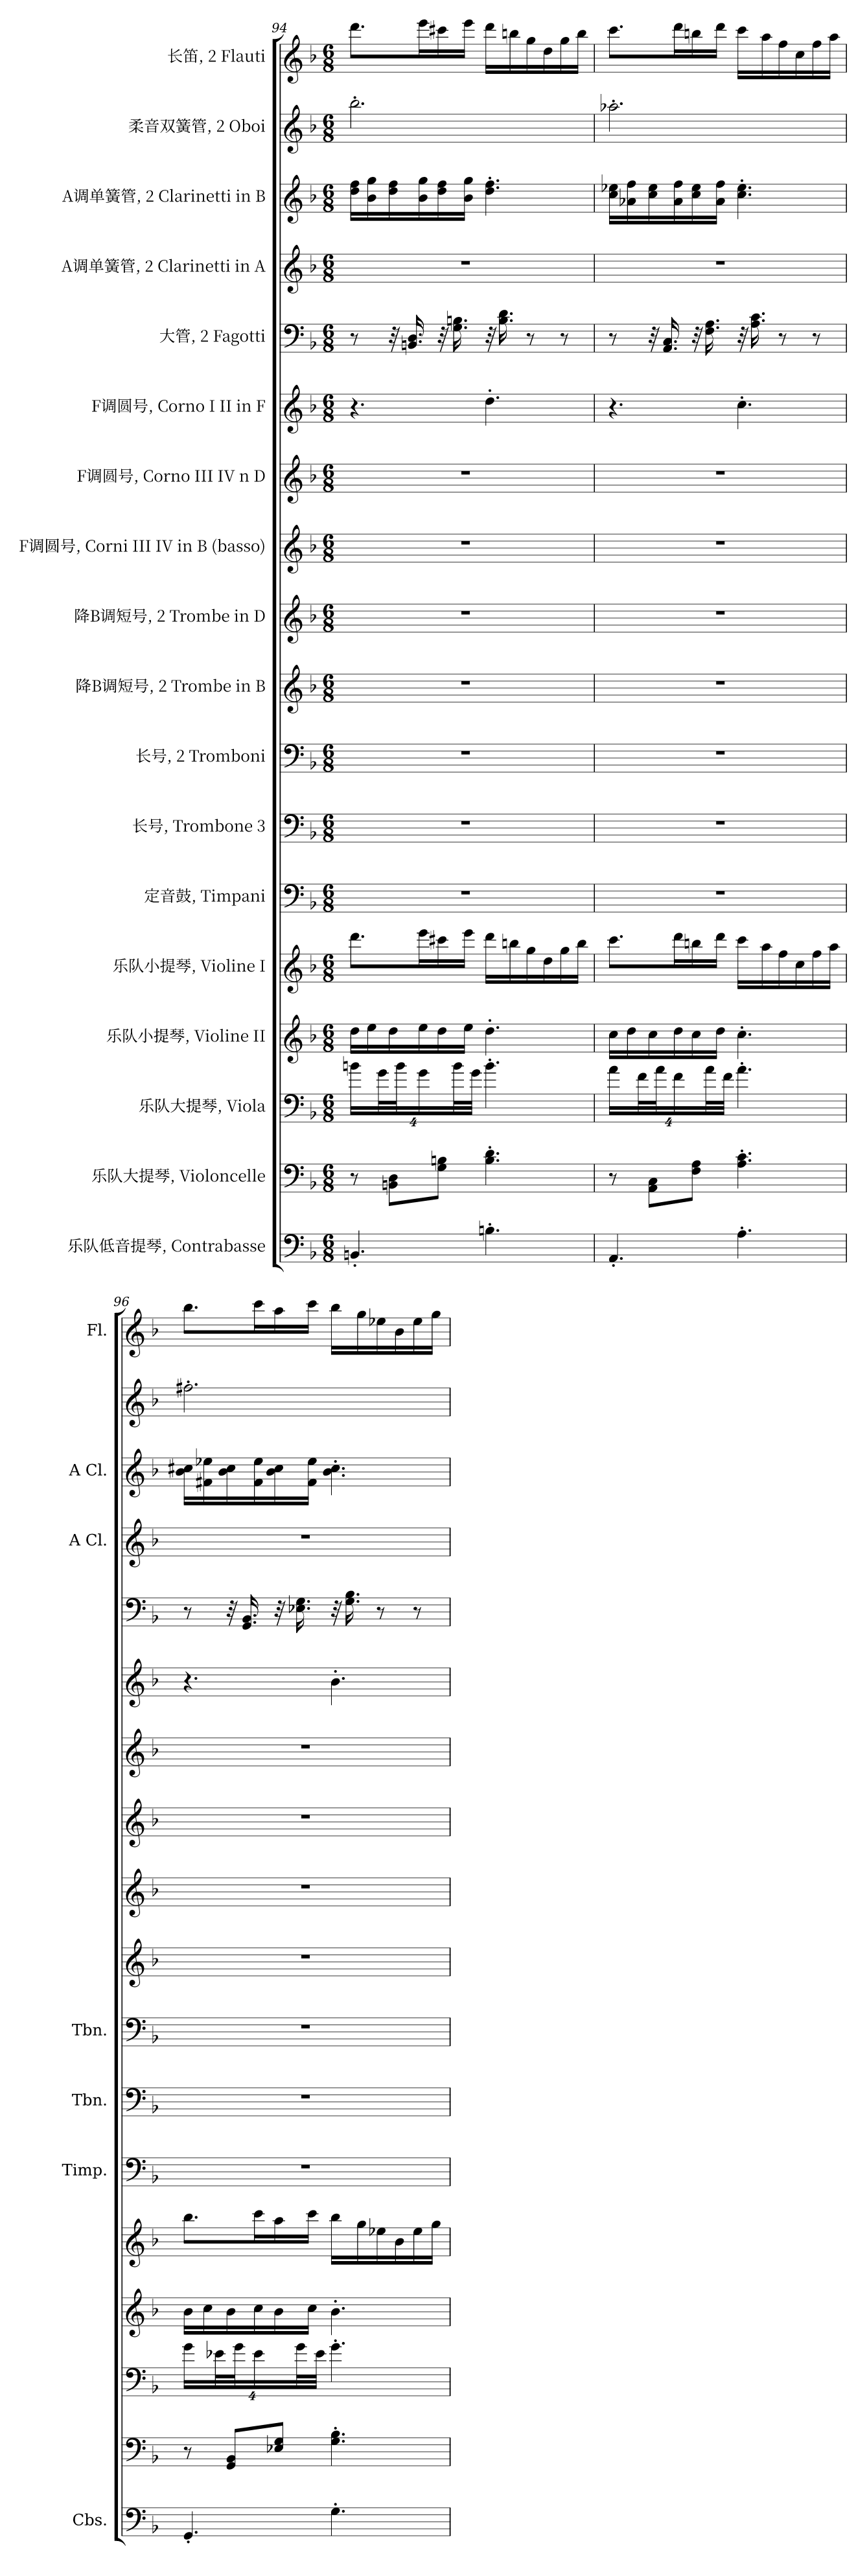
**kern	**kern	**kern	**kern	**kern	**kern	**kern	**kern	**kern	**kern	**kern	**kern	**kern	**kern	**kern	**kern	**kern	**kern
*part18	*part17	*part16	*part15	*part14	*part13	*part12	*part11	*part10	*part9	*part8	*part7	*part6	*part5	*part4	*part3	*part2	*part1
*staff18	*staff17	*staff16	*staff15	*staff14	*staff13	*staff12	*staff11	*staff10	*staff9	*staff8	*staff7	*staff6	*staff5	*staff4	*staff3	*staff2	*staff1
*I"乐队低音提琴, Contrabasse	*I"乐队大提琴, Violoncelle	*I"乐队大提琴, Viola	*I"乐队小提琴, Violine II	*I"乐队小提琴, Violine I	*I"定音鼓, Timpani	*I"长号, Trombone 3	*I"长号, 2 Tromboni	*I"降B调短号, 2 Trombe in B	*I"降B调短号, 2 Trombe in D	*I"F调圆号, Corni III IV in B (basso)	*I"F调圆号, Corno III IV n D	*I"F调圆号, Corno I II in F	*I"大管, 2 Fagotti	*I"A调单簧管, 2 Clarinetti in A	*I"A调单簧管, 2 Clarinetti in B	*I"柔音双簧管, 2 Oboi	*I"长笛, 2 Flauti
*I'Cbs.	*	*	*	*	*I'Timp.	*I'Tbn.	*I'Tbn.	*	*	*	*	*	*	*I'A Cl.	*I'A Cl.	*	*I'Fl.
*clefF4	*clefF4	*clefF4	*clefG2	*clefG2	*clefF4	*clefF4	*clefF4	*clefG2	*clefG2	*clefG2	*clefG2	*clefG2	*clefF4	*clefG2	*clefG2	*clefG2	*clefG2
*ITrd7c12	*	*	*	*	*	*	*	*ITrd1c2	*ITrd1c2	*ITrd4c7	*ITrd4c7	*ITrd4c7	*	*ITrd2c3	*ITrd2c3	*ITrd2c3	*
*k[b-]	*k[b-]	*k[b-]	*k[b-]	*k[b-]	*k[b-]	*k[b-]	*k[b-]	*k[b-e-a-]	*k[b-e-a-]	*k[b-e-]	*k[b-e-]	*k[b-e-]	*k[b-]	*k[f#c#]	*k[f#c#]	*k[f#c#]	*k[b-]
*M6/8	*M6/8	*M6/8	*M6/8	*M6/8	*M6/8	*M6/8	*M6/8	*M6/8	*M6/8	*M6/8	*M6/8	*M6/8	*M6/8	*M6/8	*M6/8	*M6/8	*M6/8
*MM89	*MM89	*MM89	*MM89	*MM89	*MM89	*MM89	*MM89	*MM89	*MM89	*MM89	*MM89	*MM89	*MM89	*MM89	*MM89	*MM89	*MM89
*	*	*Xbrackettup	*	*	*	*	*	*	*	*	*	*	*	*	*	*	*
=94	=94	=94	=94	=94	=94	=94	=94	=94	=94	=94	=94	=94	=94	=94	=94	=94	=94
4.BBBn'/	8r	32%3bn\L	16dd\LL	8.ddd\L	2.r	2.r	2.r	2.r	2.r	2.r	2.r	4.r	8r	2.r	16b\ 16dd\LL	2.gg'\	8.ddd\L
.	.	.	16ee\	.	.	.	.	.	.	.	.	.	.	.	16g\ 16ee\	.	.
.	.	64%3g\L	.	.	.	.	.	.	.	.	.	.	.	.	.	.	.
.	8BBn\ 8D\L	.	16dd\	.	.	.	.	.	.	.	.	.	32r	.	16b\ 16dd\	.	.
.	.	64%3b\J	.	.	.	.	.	.	.	.	.	.	.	.	.	.	.
.	.	.	.	.	.	.	.	.	.	.	.	.	16.BBn/ 16.D/	.	.	.	.
.	.	32%3g\	16ee\	16eee\L	.	.	.	.	.	.	.	.	.	.	16g\ 16ee\	.	16eee\L
.	8G\ 8Bn\J	.	16dd\	16ccc#X\	.	.	.	.	.	.	.	.	32r	.	16b\ 16dd\	.	16ccc#X\
.	.	64%3b\L	.	.	.	.	.	.	.	.	.	.	16.G\ 16.Bn\	.	.	.	.
.	.	.	16ee\JJ	16eee\JJ	.	.	.	.	.	.	.	.	.	.	16g\ 16ee\JJ	.	16eee\JJ
.	.	64%3g\JJ	.	.	.	.	.	.	.	.	.	.	.	.	.	.	.
*	*	*	*	*	*	*	*	*	*	*	*	*	*	*	*	*	*MM93
4.BBn'\	4.B\' 4.d\'	4.b'\	4.dd'\	16ddd\LL	.	.	.	.	.	.	.	4.g'\	32r	.	4.b\' 4.dd\'	.	16ddd\LL
.	.	.	.	.	.	.	.	.	.	.	.	.	16.B\ 16.d\	.	.	.	.
.	.	.	.	16bbn\	.	.	.	.	.	.	.	.	.	.	.	.	16bbn\
*	*	*	*	*	*	*	*	*	*	*	*	*	*	*	*	*	*MM98
.	.	.	.	16gg\	.	.	.	.	.	.	.	.	8r	.	.	.	16gg\
.	.	.	.	16dd\	.	.	.	.	.	.	.	.	.	.	.	.	16dd\
.	.	.	.	16gg\	.	.	.	.	.	.	.	.	8r	.	.	.	16gg\
.	.	.	.	16bb\JJ	.	.	.	.	.	.	.	.	.	.	.	.	16bb\JJ
!!LO:PB:g=z
=95	=95	=95	=95	=95	=95	=95	=95	=95	=95	=95	=95	=95	=95	=95	=95	=95	=95
*	*	*	*	*	*	*	*	*	*	*	*	*	*	*	*	*	*MM91
4.AAA'/	8r	32%3a\L	16cc\LL	8.ccc\L	2.r	2.r	2.r	2.r	2.r	2.r	2.r	4.r	8r	2.r	16a\ 16ccn\LL	2.ffn'\	8.ccc\L
.	.	.	16dd\	.	.	.	.	.	.	.	.	.	.	.	16fn\ 16dd\	.	.
.	.	64%3f\L	.	.	.	.	.	.	.	.	.	.	.	.	.	.	.
.	8AA\ 8C\L	.	16cc\	.	.	.	.	.	.	.	.	.	32r	.	16a\ 16cc\	.	.
.	.	64%3a\J	.	.	.	.	.	.	.	.	.	.	.	.	.	.	.
.	.	.	.	.	.	.	.	.	.	.	.	.	16.AA/ 16.C/	.	.	.	.
.	.	32%3f\	16dd\	16ddd\L	.	.	.	.	.	.	.	.	.	.	16f\ 16dd\	.	16ddd\L
.	8F\ 8A\J	.	16cc\	16bbn\	.	.	.	.	.	.	.	.	32r	.	16a\ 16cc\	.	16bbn\
.	.	64%3a\L	.	.	.	.	.	.	.	.	.	.	16.F\ 16.A\	.	.	.	.
.	.	.	16dd\JJ	16ddd\JJ	.	.	.	.	.	.	.	.	.	.	16f\ 16dd\JJ	.	16ddd\JJ
.	.	64%3f\JJ	.	.	.	.	.	.	.	.	.	.	.	.	.	.	.
*	*	*	*	*	*	*	*	*	*	*	*	*	*	*	*	*	*MM93
4.AA'\	4.A\' 4.c\'	4.a'\	4.cc'\	16ccc\LL	.	.	.	.	.	.	.	4.f'\	32r	.	4.a\' 4.cc\'	.	16ccc\LL
.	.	.	.	.	.	.	.	.	.	.	.	.	16.A\ 16.c\	.	.	.	.
.	.	.	.	16aa\	.	.	.	.	.	.	.	.	.	.	.	.	16aa\
*	*	*	*	*	*	*	*	*	*	*	*	*	*	*	*	*	*MM98
.	.	.	.	16ff\	.	.	.	.	.	.	.	.	8r	.	.	.	16ff\
.	.	.	.	16cc\	.	.	.	.	.	.	.	.	.	.	.	.	16cc\
.	.	.	.	16ff\	.	.	.	.	.	.	.	.	8r	.	.	.	16ff\
.	.	.	.	16aa\JJ	.	.	.	.	.	.	.	.	.	.	.	.	16aa\JJ
=96	=96	=96	=96	=96	=96	=96	=96	=96	=96	=96	=96	=96	=96	=96	=96	=96	=96
*	*	*	*	*	*	*	*	*	*	*	*	*	*	*	*	*	*MM91
4.GGG'/	8r	32%3g\L	16b-\LL	8.bb-\L	2.r	2.r	2.r	2.r	2.r	2.r	2.r	4.r	8r	2.r	16g\ 16a#X\LL	2.dd#X'\	8.bb-\L
.	.	.	16cc\	.	.	.	.	.	.	.	.	.	.	.	16d#X\ 16ccn\	.	.
.	.	64%3e-X\L	.	.	.	.	.	.	.	.	.	.	.	.	.	.	.
.	8GG/ 8BB-/L	.	16b-\	.	.	.	.	.	.	.	.	.	32r	.	16g\ 16a#\	.	.
.	.	64%3g\J	.	.	.	.	.	.	.	.	.	.	.	.	.	.	.
.	.	.	.	.	.	.	.	.	.	.	.	.	16.GG/ 16.BB-/	.	.	.	.
.	.	32%3e-\	16cc\	16ccc\L	.	.	.	.	.	.	.	.	.	.	16d#\ 16cc\	.	16ccc\L
.	8E-X/ 8G/J	.	16b-\	16aa\	.	.	.	.	.	.	.	.	32r	.	16g\ 16a#\	.	16aa\
.	.	64%3g\L	.	.	.	.	.	.	.	.	.	.	16.E-X\ 16.G\	.	.	.	.
.	.	.	16cc\JJ	16ccc\JJ	.	.	.	.	.	.	.	.	.	.	16d#\ 16cc\JJ	.	16ccc\JJ
.	.	64%3e-\JJ	.	.	.	.	.	.	.	.	.	.	.	.	.	.	.
*	*	*	*	*	*	*	*	*	*	*	*	*	*	*	*	*	*MM93
4.GG'\	4.G\' 4.B-\'	4.g'\	4.b-'\	16bb-\LL	.	.	.	.	.	.	.	4.e-'\	32r	.	4.g\' 4.a#\'	.	16bb-\LL
.	.	.	.	.	.	.	.	.	.	.	.	.	16.G\ 16.B-\	.	.	.	.
.	.	.	.	16gg\	.	.	.	.	.	.	.	.	.	.	.	.	16gg\
*	*	*	*	*	*	*	*	*	*	*	*	*	*	*	*	*	*MM98
.	.	.	.	16ee-X\	.	.	.	.	.	.	.	.	8r	.	.	.	16ee-X\
.	.	.	.	16b-\	.	.	.	.	.	.	.	.	.	.	.	.	16b-\
.	.	.	.	16ee-\	.	.	.	.	.	.	.	.	8r	.	.	.	16ee-\
.	.	.	.	16gg\JJ	.	.	.	.	.	.	.	.	.	.	.	.	16gg\JJ
=	=	=	=	=	=	=	=	=	=	=	=	=	=	=	=	=	=
*-	*-	*-	*-	*-	*-	*-	*-	*-	*-	*-	*-	*-	*-	*-	*-	*-	*-
